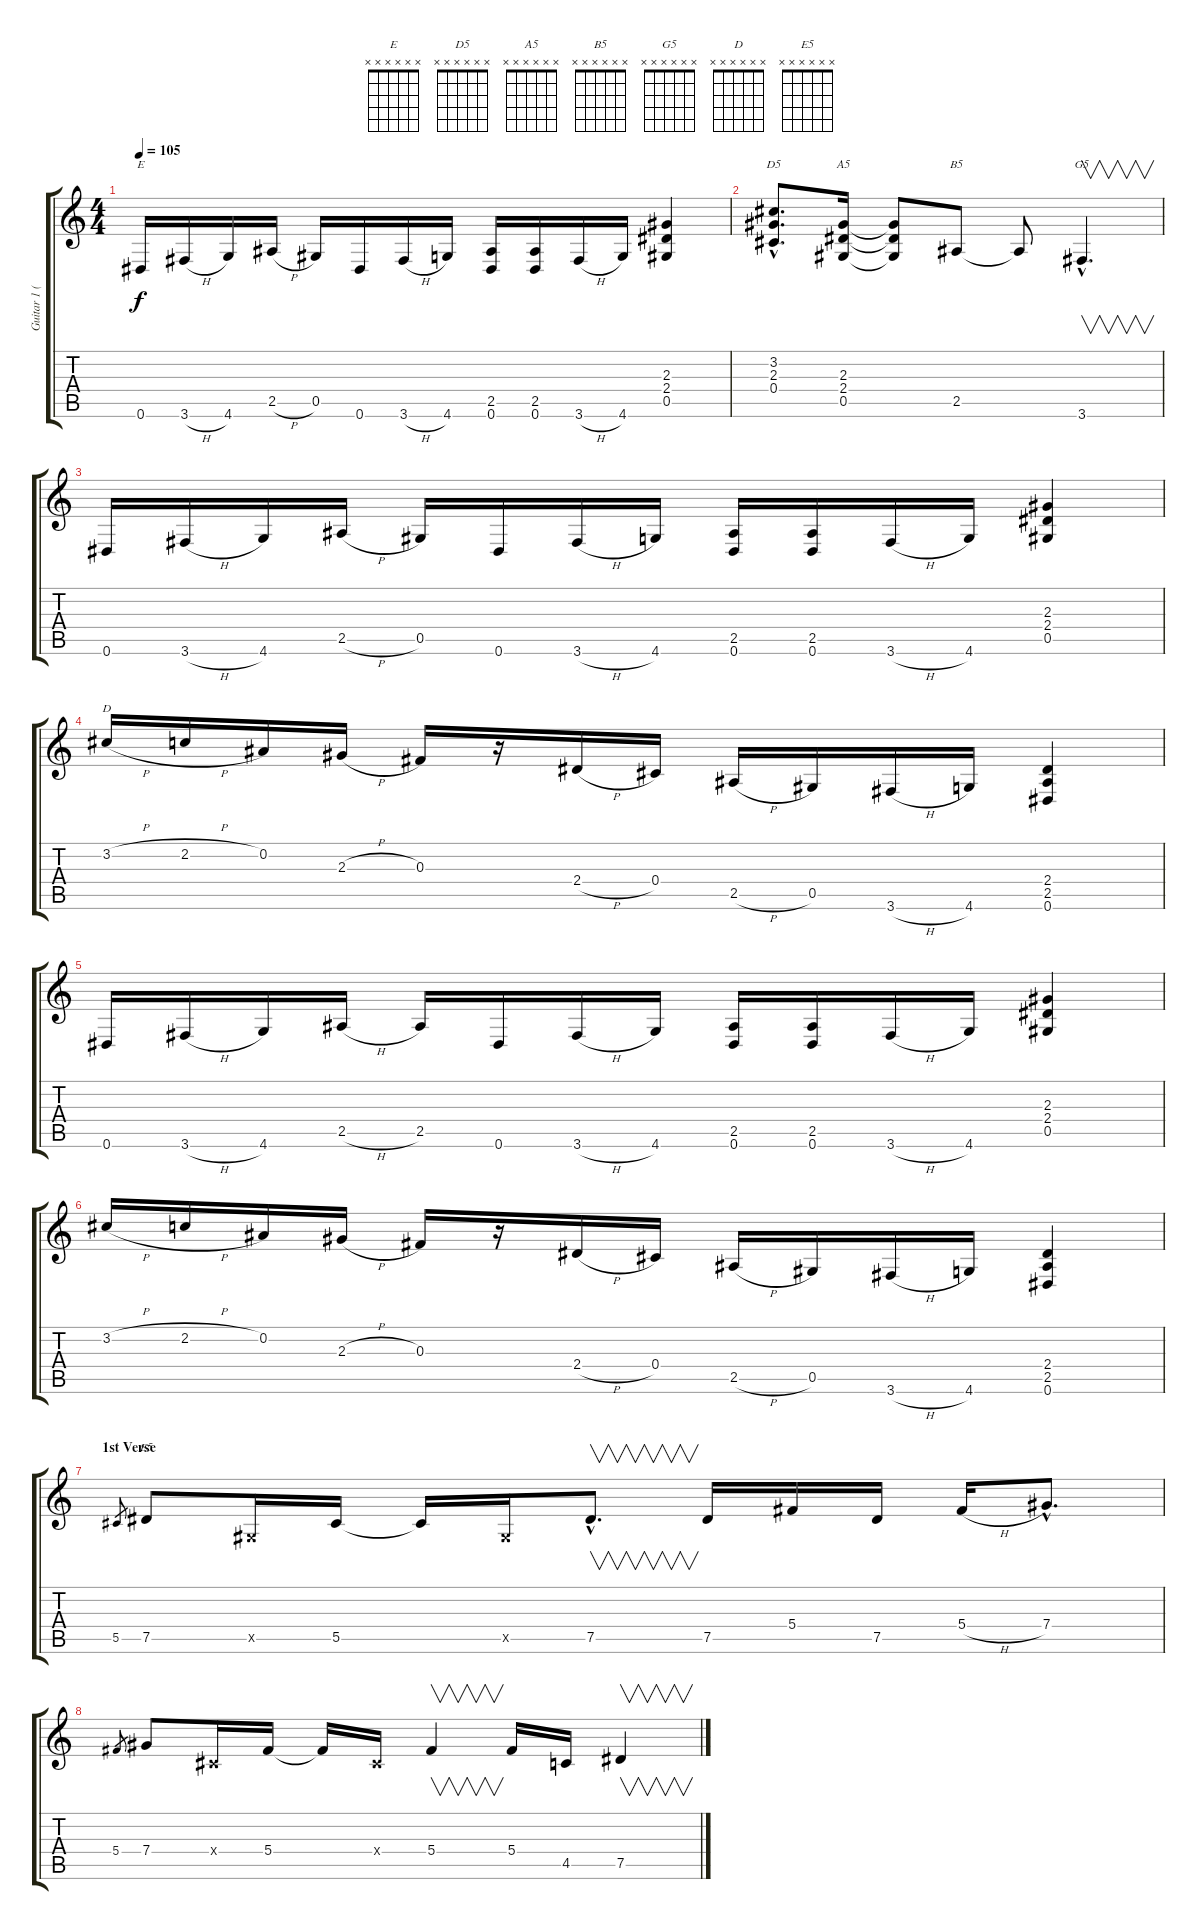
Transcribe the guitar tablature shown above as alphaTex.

\track ("Guitar 1 (Slash)" "Guitar 1 (") {instrument overdrivenguitar}
\staff {score tabs}
\tuning (Eb4 Bb3 Gb3 Db3 Ab2 Eb2) {hide}
\chord ("E" x x x x x x) {firstfret 0}
\chord ("D5" x x x x x x) {firstfret 0}
\chord ("A5" x x x x x x) {firstfret 0}
\chord ("B5" x x x x x x) {firstfret 0}
\chord ("G5" x x x x x x) {firstfret 0}
\chord ("D" x x x x x x) {firstfret 0}
\chord ("E5" x x x x x x) {firstfret 0}
\ts (4 4)
\tempo 105
\clef g2
\ks c
0.6.16{ch "E" dy f} 3.6{h}.16 4.6.16 2.5{h}.16 0.5.16 0.6.16 3.6{h}.16 4.6.16 (2.5 0.6).16 (2.5 0.6).16 3.6{h}.16 4.6.16 (2.3 2.4 0.5).4 |
(3.2{hac} 2.3{hac} 0.4{hac}).8{d ch "D5"} (2.3 2.4 0.5).16{ch "A5"} (2.3{t} 2.4{t} 0.5{t}).8 2.5.8{ch "B5"} 2.5{t}.8 3.6{hac}.4{v d ch "G5"} |
0.6.16 3.6{h}.16 4.6.16 2.5{h}.16 0.5.16 0.6.16 3.6{h}.16 4.6.16 (2.5 0.6).16 (2.5 0.6).16 3.6{h}.16 4.6.16 (2.3 2.4 0.5).4 |
3.2{h}.16{ch "D"} 2.2{h}.16 0.2.16 2.3{h}.16 0.3.16 r.16 2.4{h}.16 0.4.16 2.5{h}.16 0.5.16 3.6{h}.16 4.6.16 (2.4 2.5 0.6).4 |
0.6.16 3.6{h}.16 4.6.16 2.5{h}.16 2.5.16 0.6.16 3.6{h}.16 4.6.16 (2.5 0.6).16 (2.5 0.6).16 3.6{h}.16 4.6.16 (2.3 2.4 0.5).4 |
3.2{h}.16 2.2{h}.16 0.2.16 2.3{h}.16 0.3.16 r.16 2.4{h}.16 0.4.16 2.5{h}.16 0.5.16 3.6{h}.16 4.6.16 (2.4 2.5 0.6).4 |
\section ("" "1st Verse")
5.5.8{gr} 7.5.8{ch "E5"} 0.5{x}.16 5.5.16 5.5{t}.16 0.5{x}.16 7.5{hac}.8{v d} 7.5.16 5.4.16 7.5.16 5.4{h}.16 7.4{hac}.8{d} |
5.4.8{gr} 7.4.8 0.4{x}.16 5.4.16 5.4{t}.16 0.4{x}.16 5.4.4{v} 5.4.16 4.5.16 7.5.4{v}
